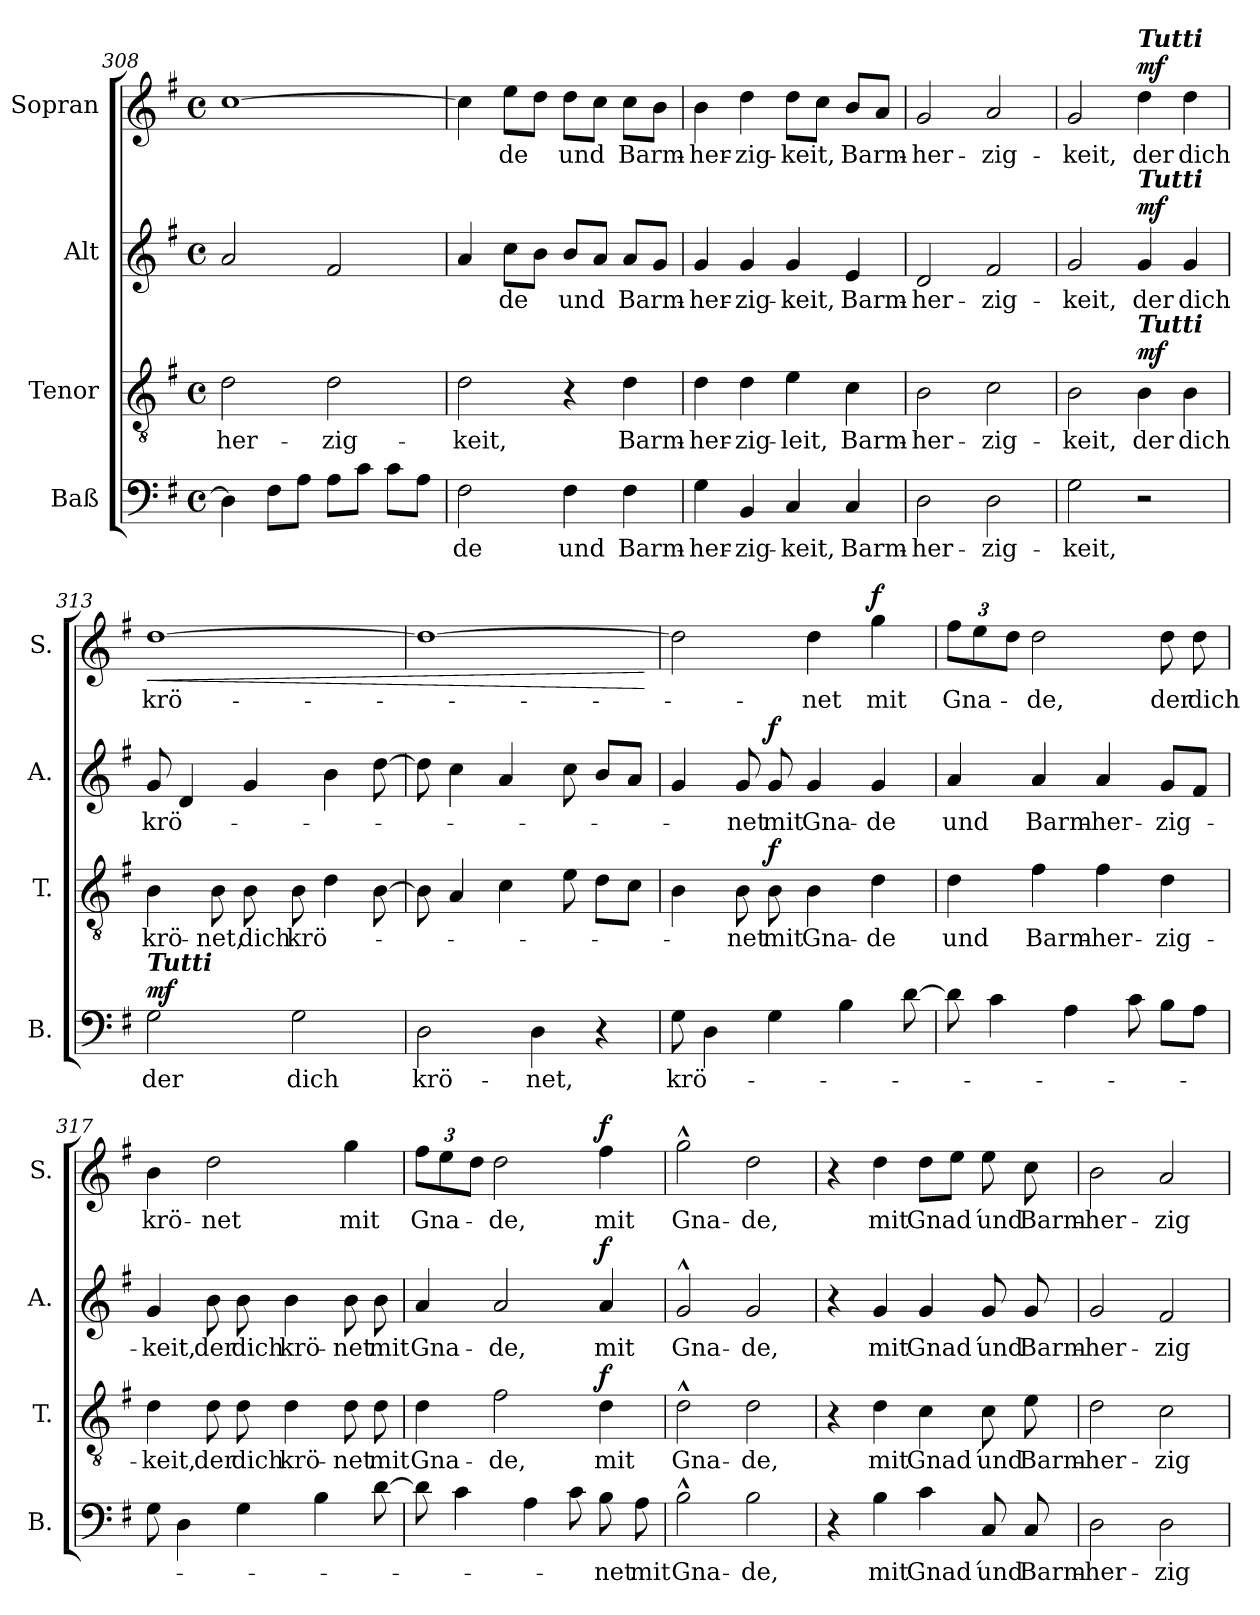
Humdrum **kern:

**kern	**text	**dynam	**kern	**text	**dynam	**kern	**text	**dynam	**kern	**text	**dynam
*part4	*part4	*part4	*part3	*part3	*part3	*part2	*part2	*part2	*part1	*part1	*part1
*staff4	*staff4	*staff4	*staff3	*staff3	*staff3	*staff2	*staff2	*staff2	*staff1	*staff1	*staff1
*I"Baß	*	*	*I"Tenor	*	*	*I"Alt	*	*	*I"Sopran	*	*
*I'B.	*	*	*I'T.	*	*	*I'A.	*	*	*I'S.	*	*
*clefF4	*	*	*clefGv2	*	*	*clefG2	*	*	*clefG2	*	*
*k[f#]	*	*	*k[f#]	*	*	*k[f#]	*	*	*k[f#]	*	*
*G:	*	*	*G:	*	*	*G:	*	*	*G:	*	*
*M4/4	*	*	*M4/4	*	*	*M4/4	*	*	*M4/4	*	*
*met(c)	*	*	*met(c)	*	*	*met(c)	*	*	*met(c)	*	*
=308	=308	=308	=308	=308	=308	=308	=308	=308	=308	=308	=308
!	!	!	!	!LO:LY:b	!	!	!	!	!	!	!
4D\]	.	.	2d\	-her-	.	2a/	.	.	[1cc	.	.
8F#\L	.	.	.	.	.	.	.	.	.	.	.
8A\J	.	.	.	.	.	.	.	.	.	.	.
!	!	!	!	!LO:LY:b	!	!	!	!	!	!	!
8A\L	.	.	2d\	-zig-	.	2f#/	.	.	.	.	.
8c\J	.	.	.	.	.	.	.	.	.	.	.
8c\L	.	.	.	.	.	.	.	.	.	.	.
8A\J	.	.	.	.	.	.	.	.	.	.	.
=309	=309	=309	=309	=309	=309	=309	=309	=309	=309	=309	=309
!	!LO:LY:b	!	!	!LO:LY:b	!	!	!	!	!	!	!
2F#\	-de	.	2d\	-keit,	.	4a/	.	.	4cc\]	.	.
!	!	!	!	!	!	!	!LO:LY:b	!	!	!LO:LY:b	!
.	.	.	.	.	.	8cc\L	-de	.	8ee\L	-de	.
.	.	.	.	.	.	8b\J	.	.	8dd\J	.	.
!	!LO:LY:b	!	!	!	!	!	!LO:LY:b	!	!	!LO:LY:b	!
4F#\	und	.	4r	.	.	8b/L	und	.	8dd\L	und	.
.	.	.	.	.	.	8a/J	.	.	8cc\J	.	.
!	!LO:LY:b	!	!	!LO:LY:b	!	!	!LO:LY:b	!	!	!LO:LY:b	!
4F#\	Barm-	.	4d\	Barm-	.	8a/L	Barm-	.	8cc\L	Barm-	.
.	.	.	.	.	.	8g/J	.	.	8b\J	.	.
=310	=310	=310	=310	=310	=310	=310	=310	=310	=310	=310	=310
!	!LO:LY:b	!	!	!LO:LY:b	!	!	!LO:LY:b	!	!	!LO:LY:b	!
4G\	-her-	.	4d\	-her-	.	4g/	-her-	.	4b\	-her-	.
!	!LO:LY:b	!	!	!LO:LY:b	!	!	!LO:LY:b	!	!	!LO:LY:b	!
4BB/	-zig-	.	4d\	-zig-	.	4g/	-zig-	.	4dd\	-zig-	.
!	!LO:LY:b	!	!	!LO:LY:b	!	!	!LO:LY:b	!	!	!LO:LY:b	!
4C/	-keit,	.	4e\	-leit,	.	4g/	-keit,	.	8dd\L	-keit,	.
.	.	.	.	.	.	.	.	.	8cc\J	.	.
!	!LO:LY:b	!	!	!LO:LY:b	!	!	!LO:LY:b	!	!	!LO:LY:b	!
4C/	Barm-	.	4c\	Barm-	.	4e/	Barm-	.	8b/L	Barm-	.
.	.	.	.	.	.	.	.	.	8a/J	.	.
!!LO:LB:g=z
=311	=311	=311	=311	=311	=311	=311	=311	=311	=311	=311	=311
!	!LO:LY:b	!	!	!LO:LY:b	!	!	!LO:LY:b	!	!	!LO:LY:b	!
2D\	-her-	.	2B\	-her-	.	2d/	-her-	.	2g/	-her-	.
!	!LO:LY:b	!	!	!LO:LY:b	!	!	!LO:LY:b	!	!	!LO:LY:b	!
2D\	-zig-	.	2c\	-zig-	.	2f#/	-zig-	.	2a/	-zig-	.
=312	=312	=312	=312	=312	=312	=312	=312	=312	=312	=312	=312
!	!LO:LY:b	!	!	!LO:LY:b	!	!	!LO:LY:b	!	!	!LO:LY:b	!
2G\	-keit,	.	2B\	-keit,	.	2g/	-keit,	.	2g/	-keit,	.
!	!	!	!	!	!	!	!	!	!LO:TX:a:Bi:t=Tutti	!	!
!	!	!	!	!	!	!LO:TX:a:Bi:t=Tutti	!	!	!	!	!
!	!	!	!LO:TX:a:Bi:t=Tutti	!	!	!	!	!	!	!	!
!	!	!	!	!LO:LY:b	!LO:DY:a	!	!LO:LY:b	!LO:DY:a	!	!LO:LY:b	!LO:DY:a
2r	.	.	4B\	der	mf	4g/	der	mf	4dd\	der	mf
!	!	!	!	!LO:LY:b	!	!	!LO:LY:b	!	!	!LO:LY:b	!
.	.	.	4B\	dich	.	4g/	dich	.	4dd\	dich	.
=313	=313	=313	=313	=313	=313	=313	=313	=313	=313	=313	=313
!LO:TX:a:Bi:t=Tutti	!	!	!	!	!	!	!	!	!	!	!
!	!LO:LY:b	!LO:DY:a	!	!LO:LY:b	!	!	!LO:LY:b	!	!	!LO:LY:b	!LO:HP:b
2G\	der	mf	4B\	krö-	.	8g/	krö-	.	[1dd	krö-	<
.	.	.	.	.	.	4d/	.	.	.	.	.
!	!	!	!	!LO:LY:b	!	!	!	!	!	!	!
.	.	.	8B\	-net,	.	.	.	.	.	.	.
!	!	!	!	!LO:LY:b	!	!	!	!	!	!	!
.	.	.	8B\	dich	.	4g/	.	.	.	.	.
!	!LO:LY:b	!	!	!LO:LY:b	!	!	!	!	!	!	!
2G\	dich	.	8B\	krö-	.	.	.	.	.	.	.
.	.	.	4d\	.	.	4b\	.	.	.	.	.
.	.	.	[8B\	.	.	[8dd\	.	.	.	.	.
=314	=314	=314	=314	=314	=314	=314	=314	=314	=314	=314	=314
!	!LO:LY:b	!	!	!	!	!	!	!	!	!	!
2D\	krö-	.	8B\]	.	.	8dd\]	.	.	1dd_	.	.
.	.	.	4A/	.	.	4cc\	.	.	.	.	.
.	.	.	4c\	.	.	4a/	.	.	.	.	.
!	!LO:LY:b	!	!	!	!	!	!	!	!	!	!
4D\	-net,	.	.	.	.	.	.	.	.	.	.
.	.	.	8e\	.	.	8cc\	.	.	.	.	.
4r	.	.	8d\L	.	.	8b/L	.	.	.	.	.
.	.	.	8c\J	.	.	8a/J	.	.	.	.	.
.	.	.	.	.	.	.	.	.	.	.	[
=315	=315	=315	=315	=315	=315	=315	=315	=315	=315	=315	=315
!	!LO:LY:b	!	!	!	!	!	!	!	!	!	!
8G\	krö-	.	4B\	.	.	4g/	.	.	2dd\]	.	.
4D\	.	.	.	.	.	.	.	.	.	.	.
!	!	!	!	!LO:LY:b	!	!	!LO:LY:b	!	!	!	!
.	.	.	8B\	-net	.	8g/	-net	.	.	.	.
!	!	!	!	!LO:LY:b	!LO:DY:a	!	!LO:LY:b	!LO:DY:a	!	!	!
4G\	.	.	8B\	mit	f	8g/	mit	f	.	.	.
!	!	!	!	!LO:LY:b	!	!	!LO:LY:b	!	!	!LO:LY:b	!
.	.	.	4B\	Gna-	.	4g/	Gna-	.	4dd\	-net	.
4B\	.	.	.	.	.	.	.	.	.	.	.
!	!	!	!	!LO:LY:b	!	!	!LO:LY:b	!	!	!LO:LY:b	!LO:DY:a
.	.	.	4d\	-de	.	4g/	-de	.	4gg\	mit	f
[8d\	.	.	.	.	.	.	.	.	.	.	.
!!LO:PB:g=z
=316	=316	=316	=316	=316	=316	=316	=316	=316	=316	=316	=316
!	!	!	!	!LO:LY:b	!	!	!LO:LY:b	!	!	!	!
*	*	*	*	*	*	*	*	*	*Xbrackettup	*	*
!	!	!	!	!	!	!	!	!	!	!LO:LY:b	!
8d\]	.	.	4d\	und	.	4a/	und	.	12ff#\L	Gna-	.
.	.	.	.	.	.	.	.	.	12ee\	.	.
4c\	.	.	.	.	.	.	.	.	.	.	.
.	.	.	.	.	.	.	.	.	12dd\J	.	.
!	!	!	!	!LO:LY:b	!	!	!LO:LY:b	!	!	!LO:LY:b	!
.	.	.	4f#\	Barm-	.	4a/	Barm-	.	2dd\	-de,	.
4A\	.	.	.	.	.	.	.	.	.	.	.
!	!	!	!	!LO:LY:b	!	!	!LO:LY:b	!	!	!	!
.	.	.	4f#\	-her-	.	4a/	-her-	.	.	.	.
8c\	.	.	.	.	.	.	.	.	.	.	.
!	!	!	!	!LO:LY:b	!	!	!LO:LY:b	!	!	!LO:LY:b	!
8B\L	.	.	4d\	-zig-	.	8g/L	-zig-	.	8dd\	der	.
!	!	!	!	!	!	!	!	!	!	!LO:LY:b	!
8A\J	.	.	.	.	.	8f#/J	.	.	8dd\	dich	.
=317	=317	=317	=317	=317	=317	=317	=317	=317	=317	=317	=317
!	!	!	!	!LO:LY:b	!	!	!LO:LY:b	!	!	!LO:LY:b	!
8G\	.	.	4d\	-keit,	.	4g/	-keit,	.	4b\	krö-	.
4D\	.	.	.	.	.	.	.	.	.	.	.
!	!	!	!	!LO:LY:b	!	!	!LO:LY:b	!	!	!LO:LY:b	!
.	.	.	8d\	der	.	8b\	der	.	2dd\	-net	.
!	!	!	!	!LO:LY:b	!	!	!LO:LY:b	!	!	!	!
4G\	.	.	8d\	dich	.	8b\	dich	.	.	.	.
!	!	!	!	!LO:LY:b	!	!	!LO:LY:b	!	!	!	!
.	.	.	4d\	krö-	.	4b\	krö-	.	.	.	.
4B\	.	.	.	.	.	.	.	.	.	.	.
!	!	!	!	!LO:LY:b	!	!	!LO:LY:b	!	!	!LO:LY:b	!
.	.	.	8d\	-net	.	8b\	-net	.	4gg\	mit	.
!	!	!	!	!LO:LY:b	!	!	!LO:LY:b	!	!	!	!
[8d\	.	.	8d\	mit	.	8b\	mit	.	.	.	.
=318	=318	=318	=318	=318	=318	=318	=318	=318	=318	=318	=318
!	!	!	!	!LO:LY:b	!	!	!LO:LY:b	!	!	!LO:LY:b	!
8d\]	.	.	4d\	Gna-	.	4a/	Gna-	.	12ff#\L	Gna-	.
.	.	.	.	.	.	.	.	.	12ee\	.	.
4c\	.	.	.	.	.	.	.	.	.	.	.
.	.	.	.	.	.	.	.	.	12dd\J	.	.
!	!	!	!	!LO:LY:b	!	!	!LO:LY:b	!	!	!LO:LY:b	!
.	.	.	2f#\	-de,	.	2a/	-de,	.	2dd\	-de,	.
4A\	.	.	.	.	.	.	.	.	.	.	.
8c\	.	.	.	.	.	.	.	.	.	.	.
!	!LO:LY:b	!	!	!LO:LY:b	!LO:DY:a	!	!LO:LY:b	!LO:DY:a	!	!LO:LY:b	!LO:DY:a
8B\	-net	.	4d\	mit	f	4a/	mit	f	4ff#\	mit	f
!	!LO:LY:b	!	!	!	!	!	!	!	!	!	!
8A\	mit	.	.	.	.	.	.	.	.	.	.
=319	=319	=319	=319	=319	=319	=319	=319	=319	=319	=319	=319
!	!LO:LY:b	!	!	!LO:LY:b	!	!	!LO:LY:b	!	!	!LO:LY:b	!
2B^^>\	Gna-	.	2d^^>\	Gna-	.	2g^^>/	Gna-	.	2gg^^>\	Gna-	.
!	!LO:LY:b	!	!	!LO:LY:b	!	!	!LO:LY:b	!	!	!LO:LY:b	!
2B\	-de,	.	2d\	-de,	.	2g/	-de,	.	2dd\	-de,	.
!!LO:LB:g=z
=320	=320	=320	=320	=320	=320	=320	=320	=320	=320	=320	=320
4r	.	.	4r	.	.	4r	.	.	4r	.	.
!	!LO:LY:b	!	!	!LO:LY:b	!	!	!LO:LY:b	!	!	!LO:LY:b	!
4B\	mit	.	4d\	mit	.	4g/	mit	.	4dd\	mit	.
!	!LO:LY:b	!	!	!LO:LY:b	!	!	!LO:LY:b	!	!	!LO:LY:b	!
4c\	Gnad´	.	4c\	Gnad´	.	4g/	Gnad´	.	8dd\L	Gnad´	.
.	.	.	.	.	.	.	.	.	8ee\J	.	.
!	!LO:LY:b	!	!	!LO:LY:b	!	!	!LO:LY:b	!	!	!LO:LY:b	!
8C/	und	.	8c\	und	.	8g/	und	.	8ee\	und	.
!	!LO:LY:b	!	!	!LO:LY:b	!	!	!LO:LY:b	!	!	!LO:LY:b	!
8C/	Barm-	.	8e\	Barm-	.	8g/	Barm-	.	8cc\	Barm-	.
=321	=321	=321	=321	=321	=321	=321	=321	=321	=321	=321	=321
!	!LO:LY:b	!	!	!LO:LY:b	!	!	!LO:LY:b	!	!	!LO:LY:b	!
2D\	-her-	.	2d\	-her-	.	2g/	-her-	.	2b\	-her-	.
!	!LO:LY:b	!	!	!LO:LY:b	!	!	!LO:LY:b	!	!	!LO:LY:b	!
2D\	-zig-	.	2c\	-zig-	.	2f#/	-zig-	.	2a/	-zig-	.
=	=	=	=	=	=	=	=	=	=	=	=
*-	*-	*-	*-	*-	*-	*-	*-	*-	*-	*-	*-
